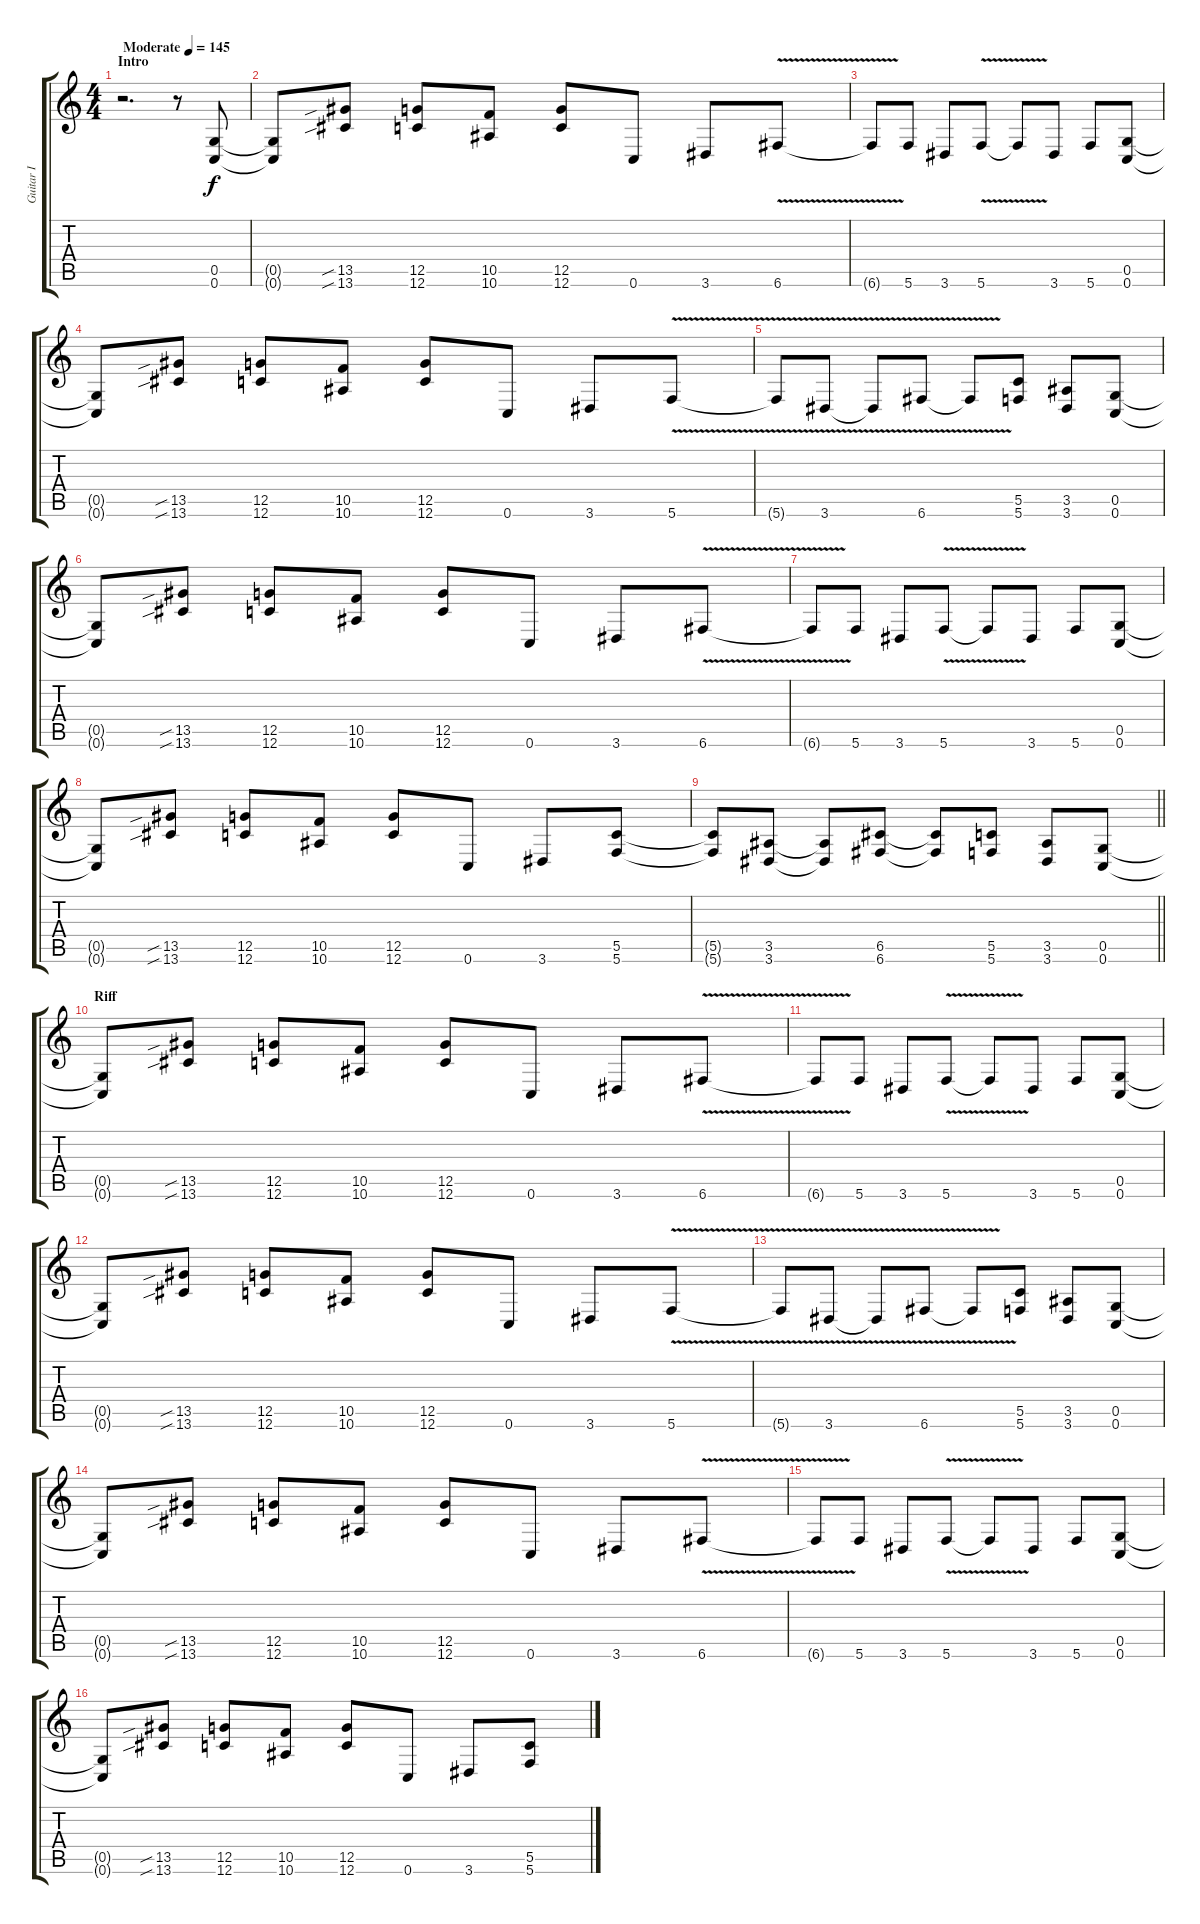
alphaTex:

\track ("Guitar I" "Guitar I") {instrument distortionguitar}
\staff {score tabs}
\tuning (D4 A3 F3 C3 G2 C2) {hide}
\ts (4 4)
\section ("" "Intro")
\tempo (145 "Moderate")
\clef g2
\ks c
r.2{d dy f instrument distortionguitar} r.8 (0.5 0.6).8 |
(0.5{t} 0.6{t}).8 (13.5{sib} 13.6{sib}).8 (12.5 12.6).8 (10.5 10.6).8 (12.5 12.6).8 0.6.8 3.6.8 6.6{v}.8 |
6.6{t}.8 5.6.8 3.6.8 5.6{v}.8 5.6{t}.8 3.6.8 5.6.8 (0.5 0.6).8 |
(0.5{t} 0.6{t}).8 (13.5{sib} 13.6{sib}).8 (12.5 12.6).8 (10.5 10.6).8 (12.5 12.6).8 0.6.8 3.6.8 5.6{v}.8 |
5.6{t}.8 3.6{v}.8 3.6{t}.8 6.6{v}.8 6.6{t}.8 (5.5 5.6).8 (3.5 3.6).8 (0.5 0.6).8 |
(0.5{t} 0.6{t}).8 (13.5{sib} 13.6{sib}).8 (12.5 12.6).8 (10.5 10.6).8 (12.5 12.6).8 0.6.8 3.6.8 6.6{v}.8 |
6.6{t}.8 5.6.8 3.6.8 5.6{v}.8 5.6{t}.8 3.6.8 5.6.8 (0.5 0.6).8 |
(0.5{t} 0.6{t}).8 (13.5{sib} 13.6{sib}).8 (12.5 12.6).8 (10.5 10.6).8 (12.5 12.6).8 0.6.8 3.6.8 (5.5 5.6).8 |
\barLineRight lightlight
(5.5{t} 5.6{t}).8 (3.5 3.6).8 (3.5{t} 3.6{t}).8 (6.5 6.6).8 (6.5{t} 6.6{t}).8 (5.5 5.6).8 (3.5 3.6).8 (0.5 0.6).8 |
\section ("" "Riff")
(0.5{t} 0.6{t}).8 (13.5{sib} 13.6{sib}).8 (12.5 12.6).8 (10.5 10.6).8 (12.5 12.6).8 0.6.8 3.6.8 6.6{v}.8 |
6.6{t}.8 5.6.8 3.6.8 5.6{v}.8 5.6{t}.8 3.6.8 5.6.8 (0.5 0.6).8 |
(0.5{t} 0.6{t}).8 (13.5{sib} 13.6{sib}).8 (12.5 12.6).8 (10.5 10.6).8 (12.5 12.6).8 0.6.8 3.6.8 5.6{v}.8 |
5.6{t}.8 3.6{v}.8 3.6{t}.8 6.6{v}.8 6.6{t}.8 (5.5 5.6).8 (3.5 3.6).8 (0.5 0.6).8 |
(0.5{t} 0.6{t}).8 (13.5{sib} 13.6{sib}).8 (12.5 12.6).8 (10.5 10.6).8 (12.5 12.6).8 0.6.8 3.6.8 6.6{v}.8 |
6.6{t}.8 5.6.8 3.6.8 5.6{v}.8 5.6{t}.8 3.6.8 5.6.8 (0.5 0.6).8 |
(0.5{t} 0.6{t}).8 (13.5{sib} 13.6{sib}).8 (12.5 12.6).8 (10.5 10.6).8 (12.5 12.6).8 0.6.8 3.6.8 (5.5 5.6).8
